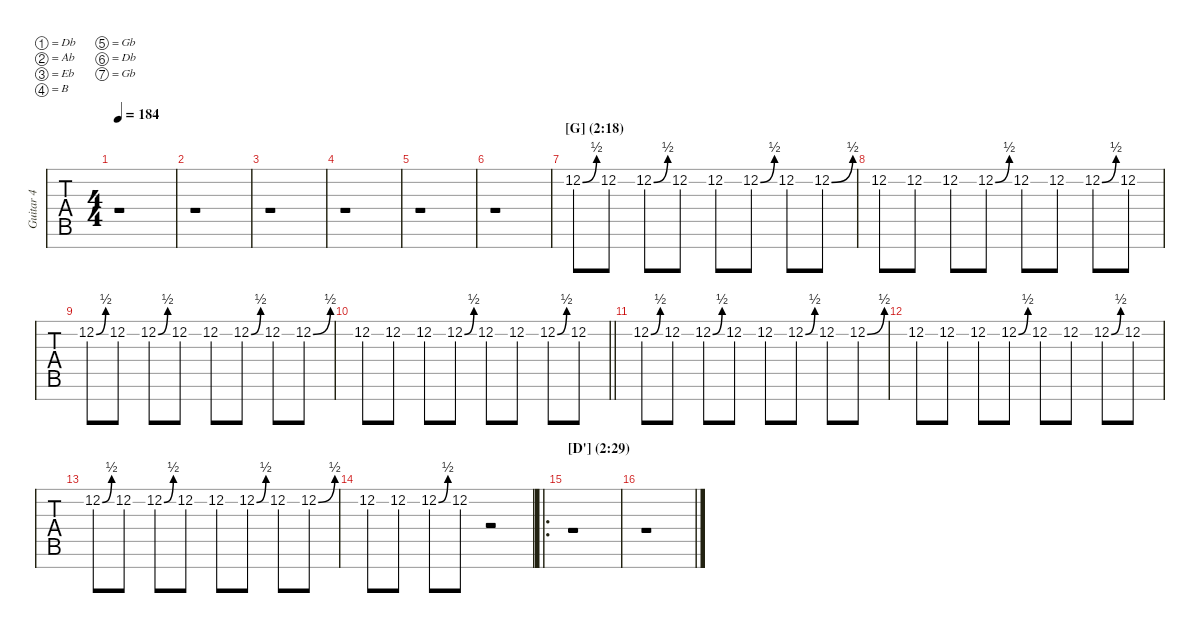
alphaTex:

\defaultSystemsLayout 2
\hideDynamics
\bracketExtendMode nobrackets
\multiTrackTrackNamePolicy allsystems
\firstSystemTrackNameMode fullname
\otherSystemsTrackNameMode fullname
\track ("Guitar 4" "Gtr. 4") {mute instrument overdrivenguitar}
\staff {tabs}
\tuning (Db4 Ab3 Eb3 B2 Gb2 Db2 Gb1)
\ts (4 4)
\tempo 184
\clef g2
\ks c
r.1{dy mf} |
r.1 |
r.1 |
r.1 |
r.1 |
r.1 |
\section ("" "[G] (2:18)")
12.2{be (bend 0 0 15.6 2) acc #}.8 12.2{acc #}.8 12.2{be (bend 0 0 15.6 2) acc #}.8 12.2{acc #}.8 12.2{acc #}.8 12.2{be (bend 0 0 15.6 2) acc #}.8 12.2{acc #}.8 12.2{be (bend 0 0 15.6 2) acc #}.8 |
12.2{acc #}.8 12.2{acc #}.8 12.2{acc #}.8 12.2{be (bend 0 0 15.6 2) acc #}.8 12.2{acc #}.8 12.2{acc #}.8 12.2{be (bend 0 0 15.6 2) acc #}.8 12.2{acc #}.8 |
12.2{be (bend 0 0 15.6 2) acc #}.8 12.2{acc #}.8 12.2{be (bend 0 0 15.6 2) acc #}.8 12.2{acc #}.8 12.2{acc #}.8 12.2{be (bend 0 0 15.6 2) acc #}.8 12.2{acc #}.8 12.2{be (bend 0 0 15.6 2) acc #}.8 |
\barLineRight lightlight
12.2{acc #}.8 12.2{acc #}.8 12.2{acc #}.8 12.2{be (bend 0 0 15.6 2) acc #}.8 12.2{acc #}.8 12.2{acc #}.8 12.2{be (bend 0 0 15.6 2) acc #}.8 12.2{acc #}.8 |
12.2{be (bend 0 0 15.6 2) acc #}.8 12.2{acc #}.8 12.2{be (bend 0 0 15.6 2) acc #}.8 12.2{acc #}.8 12.2{acc #}.8 12.2{be (bend 0 0 15.6 2) acc #}.8 12.2{acc #}.8 12.2{be (bend 0 0 15.6 2) acc #}.8 |
12.2{acc #}.8 12.2{acc #}.8 12.2{acc #}.8 12.2{be (bend 0 0 15.6 2) acc #}.8 12.2{acc #}.8 12.2{acc #}.8 12.2{be (bend 0 0 15.6 2) acc #}.8 12.2{acc #}.8 |
12.2{be (bend 0 0 15.6 2) acc #}.8 12.2{acc #}.8 12.2{be (bend 0 0 15.6 2) acc #}.8 12.2{acc #}.8 12.2{acc #}.8 12.2{be (bend 0 0 15.6 2) acc #}.8 12.2{acc #}.8 12.2{be (bend 0 0 15.6 2) acc #}.8 |
12.2{acc #}.8 12.2{acc #}.8 12.2{be (bend 0 0 15.6 2) acc #}.8 12.2{acc #}.8 r.2 |
\ro
\section ("" "[D'] (2:29)")
r.1 |
r.1
